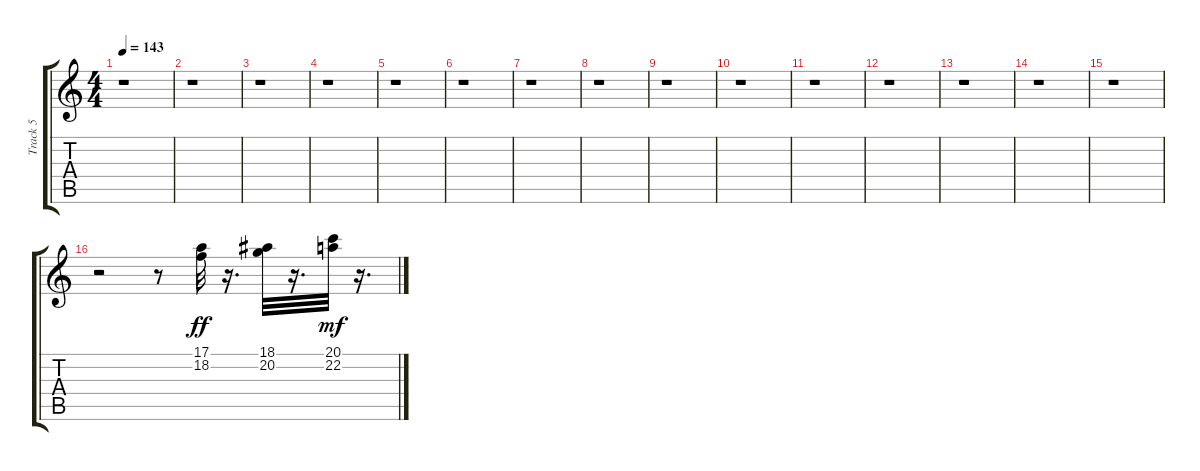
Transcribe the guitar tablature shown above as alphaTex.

\track ("Track 5" "Track 5") {instrument pizzicatostrings}
\staff {score tabs}
\tuning (E4 B3 G3 D3 A2 E2) {hide}
\ts (4 4)
\tempo 143
\clef g2
\ks c
r.1{dy ff instrument pizzicatostrings} |
r.1 |
r.1 |
r.1 |
r.1 |
r.1 |
r.1 |
r.1 |
r.1 |
r.1 |
r.1 |
r.1 |
r.1 |
r.1 |
r.1 |
r.2 r.8 (17.1 18.2).32 r.16{d} (18.1 20.2).32 r.16{d} (20.1 22.2).32{dy mf} r.16{d}
